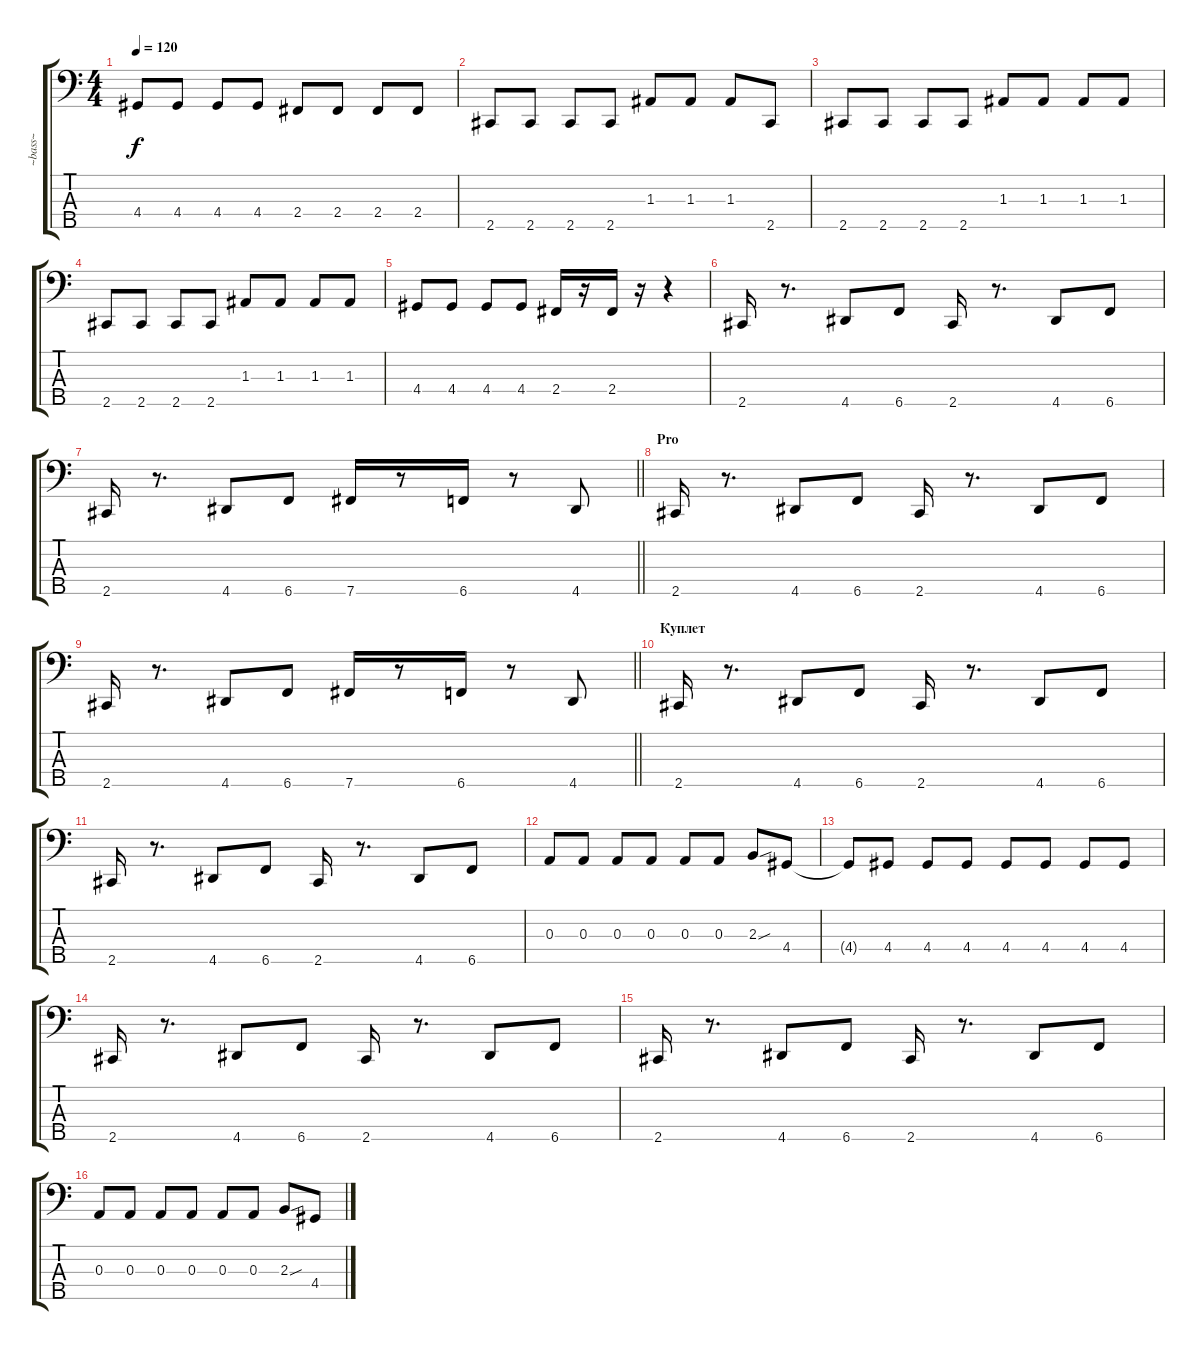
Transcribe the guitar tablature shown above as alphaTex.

\track ("~bass~" "~bass~") {instrument electricbassfinger}
\staff {score tabs}
\tuning (G2 D2 A1 E1 B0) {hide}
\ts (4 4)
\tempo 120
\clef f4
\ks c
4.4.8{dy f} 4.4.8 4.4.8 4.4.8 2.4.8 2.4.8 2.4.8 2.4.8 |
2.5.8 2.5.8 2.5.8 2.5.8 1.3.8 1.3.8 1.3.8 2.5.8 |
2.5.8 2.5.8 2.5.8 2.5.8 1.3.8 1.3.8 1.3.8 1.3.8 |
2.5.8 2.5.8 2.5.8 2.5.8 1.3.8 1.3.8 1.3.8 1.3.8 |
4.4.8 4.4.8 4.4.8 4.4.8 2.4.16 r.16 2.4.16 r.16 r.4 |
2.5.16 r.8{d} 4.5.8 6.5.8 2.5.16 r.8{d} 4.5.8 6.5.8 |
\barLineRight lightlight
2.5.16 r.8{d} 4.5.8 6.5.8 7.5.16 r.8 6.5.16 r.8 4.5.8 |
\section ("" "Pro")
2.5.16 r.8{d} 4.5.8 6.5.8 2.5.16 r.8{d} 4.5.8 6.5.8 |
\barLineRight lightlight
2.5.16 r.8{d} 4.5.8 6.5.8 7.5.16 r.8 6.5.16 r.8 4.5.8 |
\section ("" "Куплет")
2.5.16 r.8{d} 4.5.8 6.5.8 2.5.16 r.8{d} 4.5.8 6.5.8 |
2.5.16 r.8{d} 4.5.8 6.5.8 2.5.16 r.8{d} 4.5.8 6.5.8 |
0.3.8 0.3.8 0.3.8 0.3.8 0.3.8 0.3.8 2.3{sou}.8 4.4.8 |
4.4{t}.8 4.4.8 4.4.8 4.4.8 4.4.8 4.4.8 4.4.8 4.4.8 |
2.5.16 r.8{d} 4.5.8 6.5.8 2.5.16 r.8{d} 4.5.8 6.5.8 |
2.5.16 r.8{d} 4.5.8 6.5.8 2.5.16 r.8{d} 4.5.8 6.5.8 |
0.3.8 0.3.8 0.3.8 0.3.8 0.3.8 0.3.8 2.3{sou}.8 4.4.8
